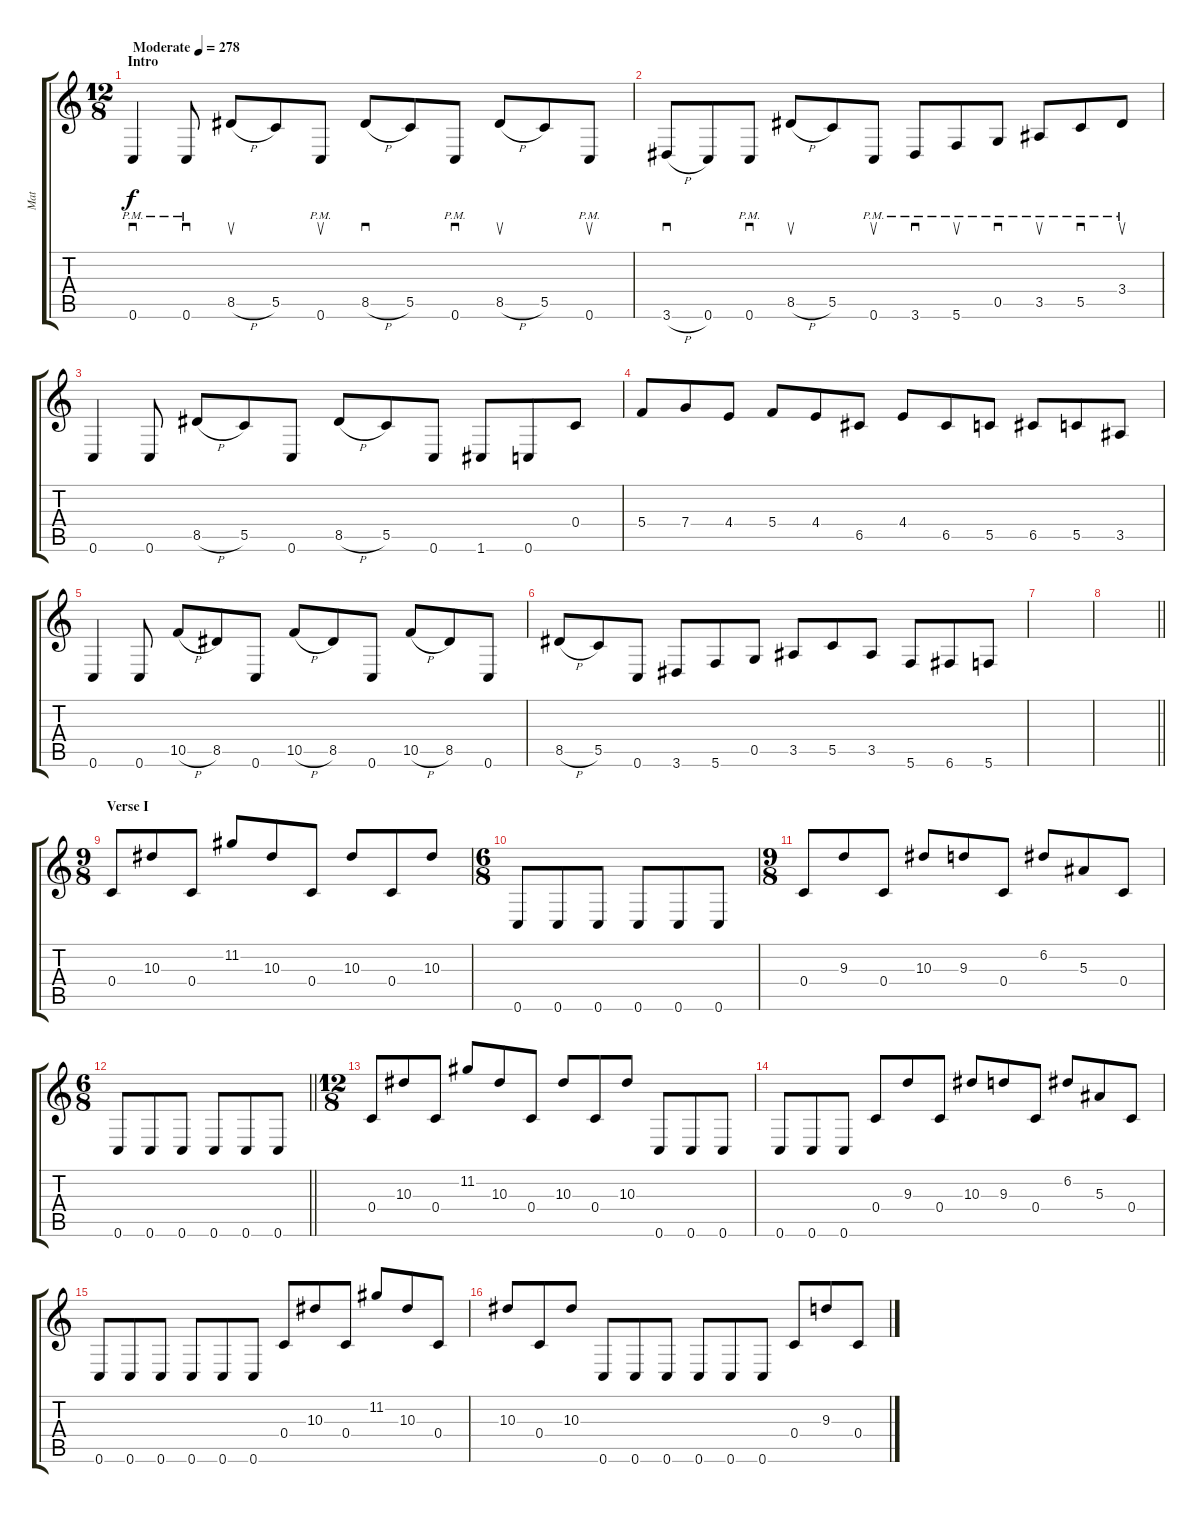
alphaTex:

\track ("Mat" "Mat") {instrument distortionguitar}
\staff {score tabs}
\tuning (D4 A3 F3 C3 G2 C2) {hide}
\ts (12 8)
\section ("" "Intro")
\tempo (278 "Moderate")
\clef g2
\ks c
0.6{pm}.4{sd dy f instrument distortionguitar} 0.6{pm}.8{sd} 8.5{h}.8{su} 5.5.8 0.6{pm}.8{su} 8.5{h}.8{sd} 5.5.8 0.6{pm}.8{sd} 8.5{h}.8{su} 5.5.8 0.6{pm}.8{su} |
3.6{h}.8{sd} 0.6.8 0.6{pm}.8{sd} 8.5{h}.8{su} 5.5.8 0.6{pm}.8{su} 3.6{pm}.8{sd} 5.6{pm}.8{su} 0.5{pm}.8{sd} 3.5{pm}.8{su} 5.5{pm}.8{sd} 3.4{pm}.8{su} |
0.6.4 0.6.8 8.5{h}.8 5.5.8 0.6.8 8.5{h}.8 5.5.8 0.6.8 1.6.8 0.6.8 0.4.8 |
5.4.8 7.4.8 4.4.8 5.4.8 4.4.8 6.5.8 4.4.8 6.5.8 5.5.8 6.5.8 5.5.8 3.5.8 |
0.6.4 0.6.8 10.5{h}.8 8.5.8 0.6.8 10.5{h}.8 8.5.8 0.6.8 10.5{h}.8 8.5.8 0.6.8 |
8.5{h}.8 5.5.8 0.6.8 3.6.8 5.6.8 0.5.8 3.5.8 5.5.8 3.5.8 5.6.8 6.6.8 5.6.8 |
|
\barLineRight lightlight
|
\ts (9 8)
\section ("" "Verse I")
0.4.8 10.3.8 0.4.8 11.2.8 10.3.8 0.4.8 10.3.8 0.4.8 10.3.8 |
\ts (6 8)
0.6.8 0.6.8 0.6.8 0.6.8 0.6.8 0.6.8 |
\ts (9 8)
0.4.8 9.3.8 0.4.8 10.3.8 9.3.8 0.4.8 6.2.8 5.3.8 0.4.8 |
\ts (6 8)
\barLineRight lightlight
0.6.8 0.6.8 0.6.8 0.6.8 0.6.8 0.6.8 |
\ts (12 8)
0.4.8 10.3.8 0.4.8 11.2.8 10.3.8 0.4.8 10.3.8 0.4.8 10.3.8 0.6.8 0.6.8 0.6.8 |
0.6.8 0.6.8 0.6.8 0.4.8 9.3.8 0.4.8 10.3.8 9.3.8 0.4.8 6.2.8 5.3.8 0.4.8 |
0.6.8 0.6.8 0.6.8 0.6.8 0.6.8 0.6.8 0.4.8 10.3.8 0.4.8 11.2.8 10.3.8 0.4.8 |
10.3.8 0.4.8 10.3.8 0.6.8 0.6.8 0.6.8 0.6.8 0.6.8 0.6.8 0.4.8 9.3.8 0.4.8
